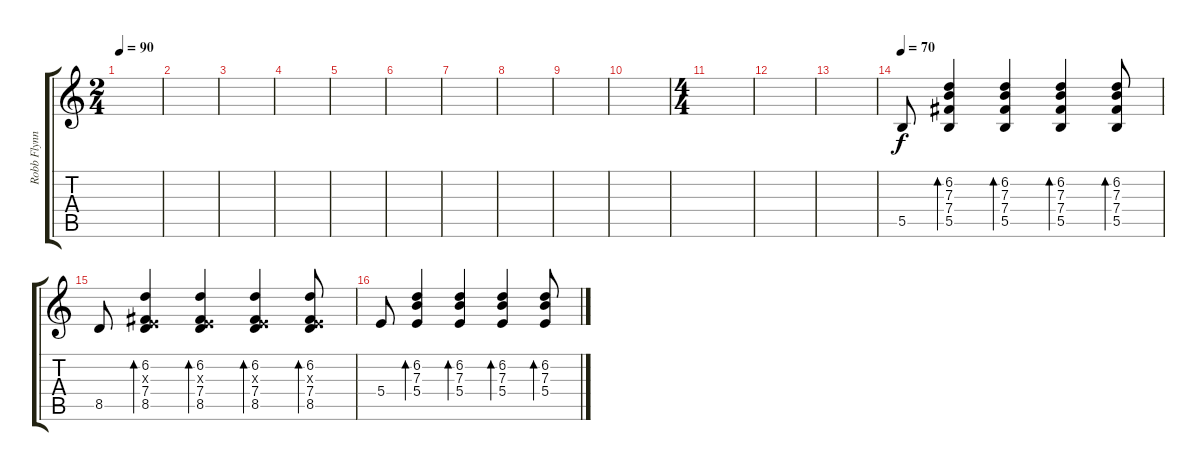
\track ("Robb Flynn" "Robb Flynn") {instrument acousticguitarnylon}
\staff {score tabs}
\tuning (Db4 Ab3 E3 B2 Gb2 B1) {hide}
\ts (2 4)
\tempo 90
\clef g2
\ks c
|
|
|
|
|
|
|
|
|
|
\ts (4 4)
|
|
|
\tempo 70
5.5.8{volume 12} (6.2 7.3 7.4 5.5).4{bd 120} (6.2 7.3 7.4 5.5).4{bd 120} (6.2 7.3 7.4 5.5).4{bd 120} (6.2 7.3 7.4 5.5).8{bd 30} |
8.5.8 (6.2 0.3{x} 7.4 8.5).4{bd 120} (6.2 0.3{x} 7.4 8.5).4{bd 120} (6.2 0.3{x} 7.4 8.5).4{bd 120} (6.2 0.3{x} 7.4 8.5).8{bd 30} |
5.4.8 (6.2 7.3 5.4).4{bd 120} (6.2 7.3 5.4).4{bd 120} (6.2 7.3 5.4).4{bd 120} (6.2 7.3 5.4).8{bd 30}
